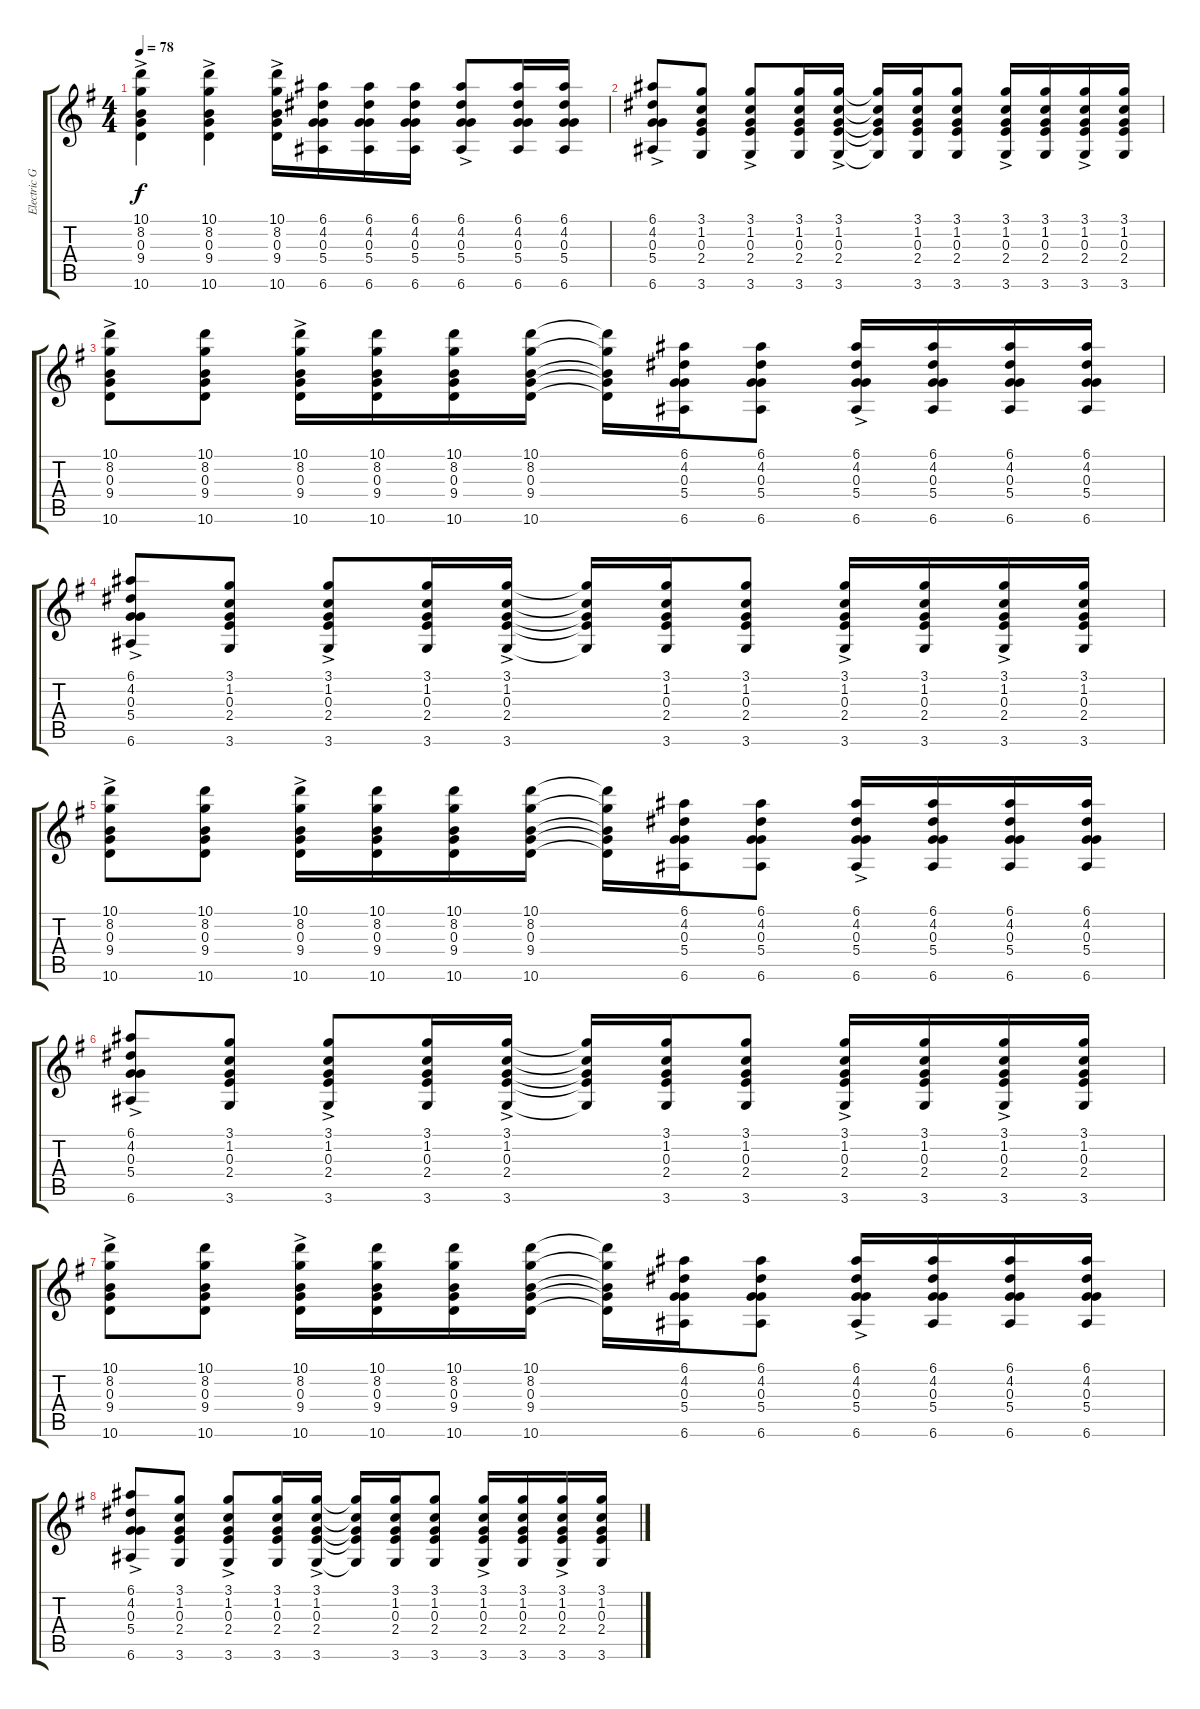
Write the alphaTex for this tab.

\track ("Electric Guitar - Guitar Break" "Electric G") {instrument overdrivenguitar}
\staff {score tabs}
\tuning (E4 B3 G3 D3 A2 E2) {hide}
\ts (4 4)
\tempo 78
\clef g2
\ks g
(10.1{ac} 8.2{ac} 0.3{ac} 9.4{ac} 10.6{ac}).4{dy f} (10.1{ac} 8.2{ac} 0.3{ac} 9.4{ac} 10.6{ac}).4 (10.1{ac} 8.2{ac} 0.3{ac} 9.4{ac} 10.6{ac}).16 (6.1 4.2 0.3 5.4 6.6).16 (6.1 4.2 0.3 5.4 6.6).16 (6.1 4.2 0.3 5.4 6.6).16 (6.1{ac} 4.2{ac} 0.3{ac} 5.4{ac} 6.6{ac}).8 (6.1 4.2 0.3 5.4 6.6).16 (6.1 4.2 0.3 5.4 6.6).16 |
(6.1{ac} 4.2{ac} 0.3{ac} 5.4{ac} 6.6{ac}).8 (3.1 1.2 0.3 2.4 3.6).8 (3.1{ac} 1.2{ac} 0.3{ac} 2.4{ac} 3.6{ac}).8 (3.1 1.2 0.3 2.4 3.6).16 (3.1{ac} 1.2{ac} 0.3{ac} 2.4{ac} 3.6{ac}).16 (3.1{t} 1.2{t} 0.3{t} 2.4{t} 3.6{t}).16 (3.1 1.2 0.3 2.4 3.6).16 (3.1 1.2 0.3 2.4 3.6).8 (3.1{ac} 1.2{ac} 0.3{ac} 2.4{ac} 3.6{ac}).16 (3.1 1.2 0.3 2.4 3.6).16 (3.1{ac} 1.2{ac} 0.3{ac} 2.4{ac} 3.6{ac}).16 (3.1 1.2 0.3 2.4 3.6).16 |
(10.1{ac} 8.2{ac} 0.3{ac} 9.4{ac} 10.6{ac}).8 (10.1 8.2 0.3 9.4 10.6).8 (10.1{ac} 8.2{ac} 0.3{ac} 9.4{ac} 10.6{ac}).16 (10.1 8.2 0.3 9.4 10.6).16 (10.1 8.2 0.3 9.4 10.6).16 (10.1 8.2 0.3 9.4 10.6).16 (10.1{t} 8.2{t} 0.3{t} 9.4{t} 10.6{t}).16 (6.1 4.2 0.3 5.4 6.6).16 (6.1 4.2 0.3 5.4 6.6).8 (6.1{ac} 4.2{ac} 0.3{ac} 5.4{ac} 6.6{ac}).16 (6.1 4.2 0.3 5.4 6.6).16 (6.1 4.2 0.3 5.4 6.6).16 (6.1 4.2 0.3 5.4 6.6).16 |
(6.1{ac} 4.2{ac} 0.3{ac} 5.4{ac} 6.6{ac}).8 (3.1 1.2 0.3 2.4 3.6).8 (3.1{ac} 1.2{ac} 0.3{ac} 2.4{ac} 3.6{ac}).8 (3.1 1.2 0.3 2.4 3.6).16 (3.1{ac} 1.2{ac} 0.3{ac} 2.4{ac} 3.6{ac}).16 (3.1{t} 1.2{t} 0.3{t} 2.4{t} 3.6{t}).16 (3.1 1.2 0.3 2.4 3.6).16 (3.1 1.2 0.3 2.4 3.6).8 (3.1{ac} 1.2{ac} 0.3{ac} 2.4{ac} 3.6{ac}).16 (3.1 1.2 0.3 2.4 3.6).16 (3.1{ac} 1.2{ac} 0.3{ac} 2.4{ac} 3.6{ac}).16 (3.1 1.2 0.3 2.4 3.6).16 |
(10.1{ac} 8.2{ac} 0.3{ac} 9.4{ac} 10.6{ac}).8 (10.1 8.2 0.3 9.4 10.6).8 (10.1{ac} 8.2{ac} 0.3{ac} 9.4{ac} 10.6{ac}).16 (10.1 8.2 0.3 9.4 10.6).16 (10.1 8.2 0.3 9.4 10.6).16 (10.1 8.2 0.3 9.4 10.6).16 (10.1{t} 8.2{t} 0.3{t} 9.4{t} 10.6{t}).16 (6.1 4.2 0.3 5.4 6.6).16 (6.1 4.2 0.3 5.4 6.6).8 (6.1{ac} 4.2{ac} 0.3{ac} 5.4{ac} 6.6{ac}).16 (6.1 4.2 0.3 5.4 6.6).16 (6.1 4.2 0.3 5.4 6.6).16 (6.1 4.2 0.3 5.4 6.6).16 |
(6.1{ac} 4.2{ac} 0.3{ac} 5.4{ac} 6.6{ac}).8 (3.1 1.2 0.3 2.4 3.6).8 (3.1{ac} 1.2{ac} 0.3{ac} 2.4{ac} 3.6{ac}).8 (3.1 1.2 0.3 2.4 3.6).16 (3.1{ac} 1.2{ac} 0.3{ac} 2.4{ac} 3.6{ac}).16 (3.1{t} 1.2{t} 0.3{t} 2.4{t} 3.6{t}).16 (3.1 1.2 0.3 2.4 3.6).16 (3.1 1.2 0.3 2.4 3.6).8 (3.1{ac} 1.2{ac} 0.3{ac} 2.4{ac} 3.6{ac}).16 (3.1 1.2 0.3 2.4 3.6).16 (3.1{ac} 1.2{ac} 0.3{ac} 2.4{ac} 3.6{ac}).16 (3.1 1.2 0.3 2.4 3.6).16 |
(10.1{ac} 8.2{ac} 0.3{ac} 9.4{ac} 10.6{ac}).8 (10.1 8.2 0.3 9.4 10.6).8 (10.1{ac} 8.2{ac} 0.3{ac} 9.4{ac} 10.6{ac}).16 (10.1 8.2 0.3 9.4 10.6).16 (10.1 8.2 0.3 9.4 10.6).16 (10.1 8.2 0.3 9.4 10.6).16 (10.1{t} 8.2{t} 0.3{t} 9.4{t} 10.6{t}).16 (6.1 4.2 0.3 5.4 6.6).16 (6.1 4.2 0.3 5.4 6.6).8 (6.1{ac} 4.2{ac} 0.3{ac} 5.4{ac} 6.6{ac}).16 (6.1 4.2 0.3 5.4 6.6).16 (6.1 4.2 0.3 5.4 6.6).16 (6.1 4.2 0.3 5.4 6.6).16 |
(6.1{ac} 4.2{ac} 0.3{ac} 5.4{ac} 6.6{ac}).8 (3.1 1.2 0.3 2.4 3.6).8 (3.1{ac} 1.2{ac} 0.3{ac} 2.4{ac} 3.6{ac}).8 (3.1 1.2 0.3 2.4 3.6).16 (3.1{ac} 1.2{ac} 0.3{ac} 2.4{ac} 3.6{ac}).16 (3.1{t} 1.2{t} 0.3{t} 2.4{t} 3.6{t}).16 (3.1 1.2 0.3 2.4 3.6).16 (3.1 1.2 0.3 2.4 3.6).8 (3.1{ac} 1.2{ac} 0.3{ac} 2.4{ac} 3.6{ac}).16 (3.1 1.2 0.3 2.4 3.6).16 (3.1{ac} 1.2{ac} 0.3{ac} 2.4{ac} 3.6{ac}).16 (3.1 1.2 0.3 2.4 3.6).16
